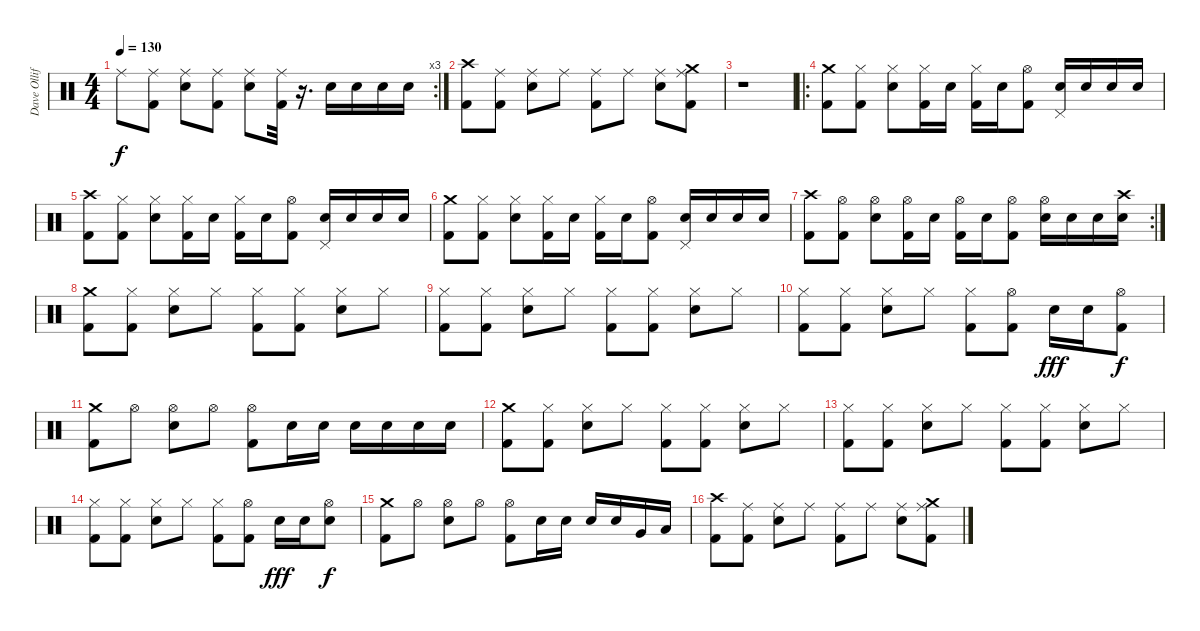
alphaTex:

\track ("Dave Olliffe - Batterie" "Dave Ollif") {instrument percussion}
\staff {score}
\articulation defaults
\rc 3
\ts (4 4)
\tempo 130
\clef neutral
\ks c "Ride (middle)".8{dy f}
("Ride (middle)" "Kick (hit) 2").8 ("Ride (middle)" "Electric Snare (hit)").8 ("Ride (middle)" "Kick (hit) 2").8 ("Ride (middle)" "Electric Snare (hit)").8 ("Ride (middle)" "Kick (hit) 2").32 r.16{d} "Electric Snare (hit)".16 "Electric Snare (hit)".16 "Electric Snare (hit)".16 "Electric Snare (hit)".16 |
("Crash high (hit)" "Kick (hit) 2").8 ("Ride (middle)" "Kick (hit) 2").8 ("Ride (middle)" "Electric Snare (hit)").8 "Ride (middle)".8 ("Ride (middle)" "Kick (hit) 2").8 "Ride (middle)".8 ("Ride (middle)" "Electric Snare (hit)").8 ("Crash medium (hit)" "Ride (middle)" "Kick (hit) 2").8 |
r.1 |
\ro
("Crash medium (hit)" "Kick (hit) 2").8 ("Hi-Hat (closed)" "Kick (hit) 2").8 ("Hi-Hat (closed)" "Electric Snare (hit)").8 ("Hi-Hat (closed)" "Kick (hit) 2").16 "Electric Snare (hit)".16 ("Hi-Hat (closed)" "Kick (hit) 2").16 "Electric Snare (hit)".16 ("Hi-Hat (open)" "Kick (hit) 2").8 ("Pedal Hi-Hat (hit)" "Electric Snare (hit)").16 "Electric Snare (hit)".16 "Electric Snare (hit)".16 "Electric Snare (hit)".16 |
("Crash high (hit)" "Kick (hit) 2").8 ("Hi-Hat (closed)" "Kick (hit) 2").8 ("Hi-Hat (closed)" "Electric Snare (hit)").8 ("Hi-Hat (closed)" "Kick (hit) 2").16 "Electric Snare (hit)".16 ("Hi-Hat (closed)" "Kick (hit) 2").16 "Electric Snare (hit)".16 ("Hi-Hat (open)" "Kick (hit) 2").8 ("Pedal Hi-Hat (hit)" "Electric Snare (hit)").16 "Electric Snare (hit)".16 "Electric Snare (hit)".16 "Electric Snare (hit)".16 |
("Crash medium (hit)" "Kick (hit) 2").8 ("Hi-Hat (closed)" "Kick (hit) 2").8 ("Hi-Hat (closed)" "Electric Snare (hit)").8 ("Hi-Hat (closed)" "Kick (hit) 2").16 "Electric Snare (hit)".16 ("Hi-Hat (closed)" "Kick (hit) 2").16 "Electric Snare (hit)".16 ("Hi-Hat (open)" "Kick (hit) 2").8 ("Pedal Hi-Hat (hit)" "Electric Snare (hit)").16 "Electric Snare (hit)".16 "Electric Snare (hit)".16 "Electric Snare (hit)".16 |
\rc 2
("Crash high (hit)" "Kick (hit) 2").8 ("Hi-Hat (open)" "Kick (hit) 2").8 ("Hi-Hat (open)" "Electric Snare (hit)").8 ("Hi-Hat (open)" "Kick (hit) 2").16 "Electric Snare (hit)".16 ("Hi-Hat (open)" "Kick (hit) 2").16 "Electric Snare (hit)".16 ("Hi-Hat (open)" "Kick (hit) 2").8 ("Hi-Hat (open)" "Electric Snare (hit)").16 "Electric Snare (hit)".16 "Electric Snare (hit)".16 ("Crash high (hit)" "Electric Snare (hit)").16 |
("Crash medium (hit)" "Kick (hit) 2").8 ("Hi-Hat (closed)" "Kick (hit) 2").8 ("Hi-Hat (closed)" "Electric Snare (hit)").8 "Hi-Hat (closed)".8 ("Hi-Hat (closed)" "Kick (hit) 2").8 ("Hi-Hat (closed)" "Kick (hit) 2").8 ("Hi-Hat (closed)" "Electric Snare (hit)").8 "Hi-Hat (closed)".8 |
("Hi-Hat (closed)" "Kick (hit) 2").8 ("Hi-Hat (closed)" "Kick (hit) 2").8 ("Hi-Hat (closed)" "Electric Snare (hit)").8 "Hi-Hat (closed)".8 ("Hi-Hat (closed)" "Kick (hit) 2").8 ("Hi-Hat (closed)" "Kick (hit) 2").8 ("Hi-Hat (closed)" "Electric Snare (hit)").8 "Hi-Hat (closed)".8 |
("Hi-Hat (closed)" "Kick (hit) 2").8 ("Hi-Hat (closed)" "Kick (hit) 2").8 ("Hi-Hat (closed)" "Electric Snare (hit)").8 "Hi-Hat (closed)".8 ("Hi-Hat (closed)" "Kick (hit) 2").8 ("Hi-Hat (open)" "Kick (hit) 2").8 "Electric Snare (hit)".16{dy fff} "Electric Snare (hit)".16 ("Hi-Hat (open)" "Kick (hit) 2").8{dy f} |
("Crash medium (hit)" "Kick (hit) 2").8 "Hi-Hat (open)".8 ("Hi-Hat (open)" "Electric Snare (hit)").8 "Hi-Hat (open)".8 ("Hi-Hat (open)" "Kick (hit) 2").8 "Electric Snare (hit)".16 "Electric Snare (hit)".16 "Electric Snare (hit)".16 "Electric Snare (hit)".16 "Electric Snare (hit)".16 "Electric Snare (hit)".16 |
("Crash medium (hit)" "Kick (hit) 2").8 ("Hi-Hat (closed)" "Kick (hit) 2").8 ("Hi-Hat (closed)" "Electric Snare (hit)").8 "Hi-Hat (closed)".8 ("Hi-Hat (closed)" "Kick (hit) 2").8 ("Hi-Hat (closed)" "Kick (hit) 2").8 ("Hi-Hat (closed)" "Electric Snare (hit)").8 "Hi-Hat (closed)".8 |
("Hi-Hat (closed)" "Kick (hit) 2").8 ("Hi-Hat (closed)" "Kick (hit) 2").8 ("Hi-Hat (closed)" "Electric Snare (hit)").8 "Hi-Hat (closed)".8 ("Hi-Hat (closed)" "Kick (hit) 2").8 ("Hi-Hat (closed)" "Kick (hit) 2").8 ("Hi-Hat (closed)" "Electric Snare (hit)").8 "Hi-Hat (closed)".8 |
("Hi-Hat (closed)" "Kick (hit) 2").8 ("Hi-Hat (closed)" "Kick (hit) 2").8 ("Hi-Hat (closed)" "Electric Snare (hit)").8 "Hi-Hat (closed)".8 ("Hi-Hat (closed)" "Kick (hit) 2").8 ("Hi-Hat (open)" "Kick (hit) 2").8 "Electric Snare (hit)".16{dy fff} "Electric Snare (hit)".16 ("Hi-Hat (open)" "Electric Snare (hit)").8{dy f} |
("Crash medium (hit)" "Kick (hit) 2").8 "Hi-Hat (open)".8 ("Hi-Hat (open)" "Electric Snare (hit)").8 "Hi-Hat (open)".8 ("Hi-Hat (open)" "Kick (hit) 2").8 "Electric Snare (hit)".16 "Electric Snare (hit)".16 "Electric Snare (hit)".16 "Electric Snare (hit)".16 "Very Low Tom (hit)".16 "Low Floor Tom (hit)".16 |
("Crash high (hit)" "Kick (hit) 2").8 ("Ride (middle)" "Kick (hit) 2").8 ("Ride (middle)" "Electric Snare (hit)").8 "Ride (middle)".8 ("Ride (middle)" "Kick (hit) 2").8 "Ride (middle)".8 ("Ride (middle)" "Electric Snare (hit)").8 ("Crash medium (hit)" "Ride (middle)" "Kick (hit) 2").8
